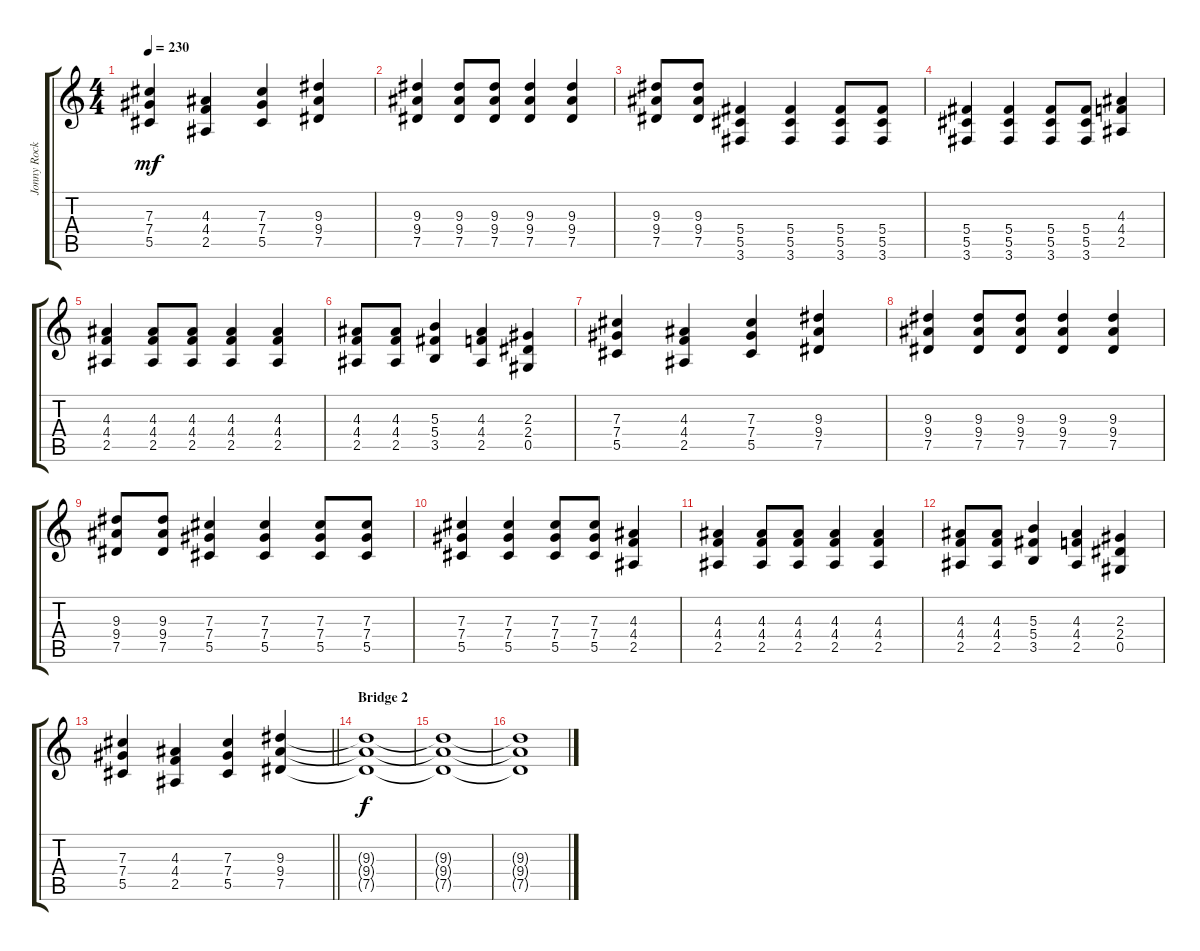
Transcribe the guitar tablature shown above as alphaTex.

\track ("Jonny Rocker" "Jonny Rock") {instrument distortionguitar}
\staff {score tabs}
\tuning (Eb4 Bb3 Gb3 Db3 Ab2 Eb2) {hide}
\ts (4 4)
\tempo 230
\clef g2
\ks c
(7.3 7.4 5.5).4{dy mf} (4.3 4.4 2.5).4 (7.3 7.4 5.5).4 (9.3 9.4 7.5).4 |
(9.3 9.4 7.5).4 (9.3 9.4 7.5).8 (9.3 9.4 7.5).8 (9.3 9.4 7.5).4 (9.3 9.4 7.5).4 |
(9.3 9.4 7.5).8 (9.3 9.4 7.5).8 (5.4 5.5 3.6).4 (5.4 5.5 3.6).4 (5.4 5.5 3.6).8 (5.4 5.5 3.6).8 |
(5.4 5.5 3.6).4 (5.4 5.5 3.6).4 (5.4 5.5 3.6).8 (5.4 5.5 3.6).8 (4.3 4.4 2.5).4 |
(4.3 4.4 2.5).4 (4.3 4.4 2.5).8 (4.3 4.4 2.5).8 (4.3 4.4 2.5).4 (4.3 4.4 2.5).4 |
(4.3 4.4 2.5).8 (4.3 4.4 2.5).8 (5.3 5.4 3.5).4 (4.3 4.4 2.5).4 (2.3 2.4 0.5).4 |
(7.3 7.4 5.5).4 (4.3 4.4 2.5).4 (7.3 7.4 5.5).4 (9.3 9.4 7.5).4 |
(9.3 9.4 7.5).4 (9.3 9.4 7.5).8 (9.3 9.4 7.5).8 (9.3 9.4 7.5).4 (9.3 9.4 7.5).4 |
(9.3 9.4 7.5).8 (9.3 9.4 7.5).8 (7.3 7.4 5.5).4 (7.3 7.4 5.5).4 (7.3 7.4 5.5).8 (7.3 7.4 5.5).8 |
(7.3 7.4 5.5).4 (7.3 7.4 5.5).4 (7.3 7.4 5.5).8 (7.3 7.4 5.5).8 (4.3 4.4 2.5).4 |
(4.3 4.4 2.5).4 (4.3 4.4 2.5).8 (4.3 4.4 2.5).8 (4.3 4.4 2.5).4 (4.3 4.4 2.5).4 |
(4.3 4.4 2.5).8 (4.3 4.4 2.5).8 (5.3 5.4 3.5).4 (4.3 4.4 2.5).4 (2.3 2.4 0.5).4 |
\barLineRight lightlight
(7.3 7.4 5.5).4 (4.3 4.4 2.5).4 (7.3 7.4 5.5).4 (9.3 9.4 7.5).4{volume 7} |
\section ("" "Bridge 2")
(9.3{t} 9.4{t} 7.5{t}).1{dy f} |
(9.3{t} 9.4{t} 7.5{t}).1 |
(9.3{t} 9.4{t} 7.5{t}).1
